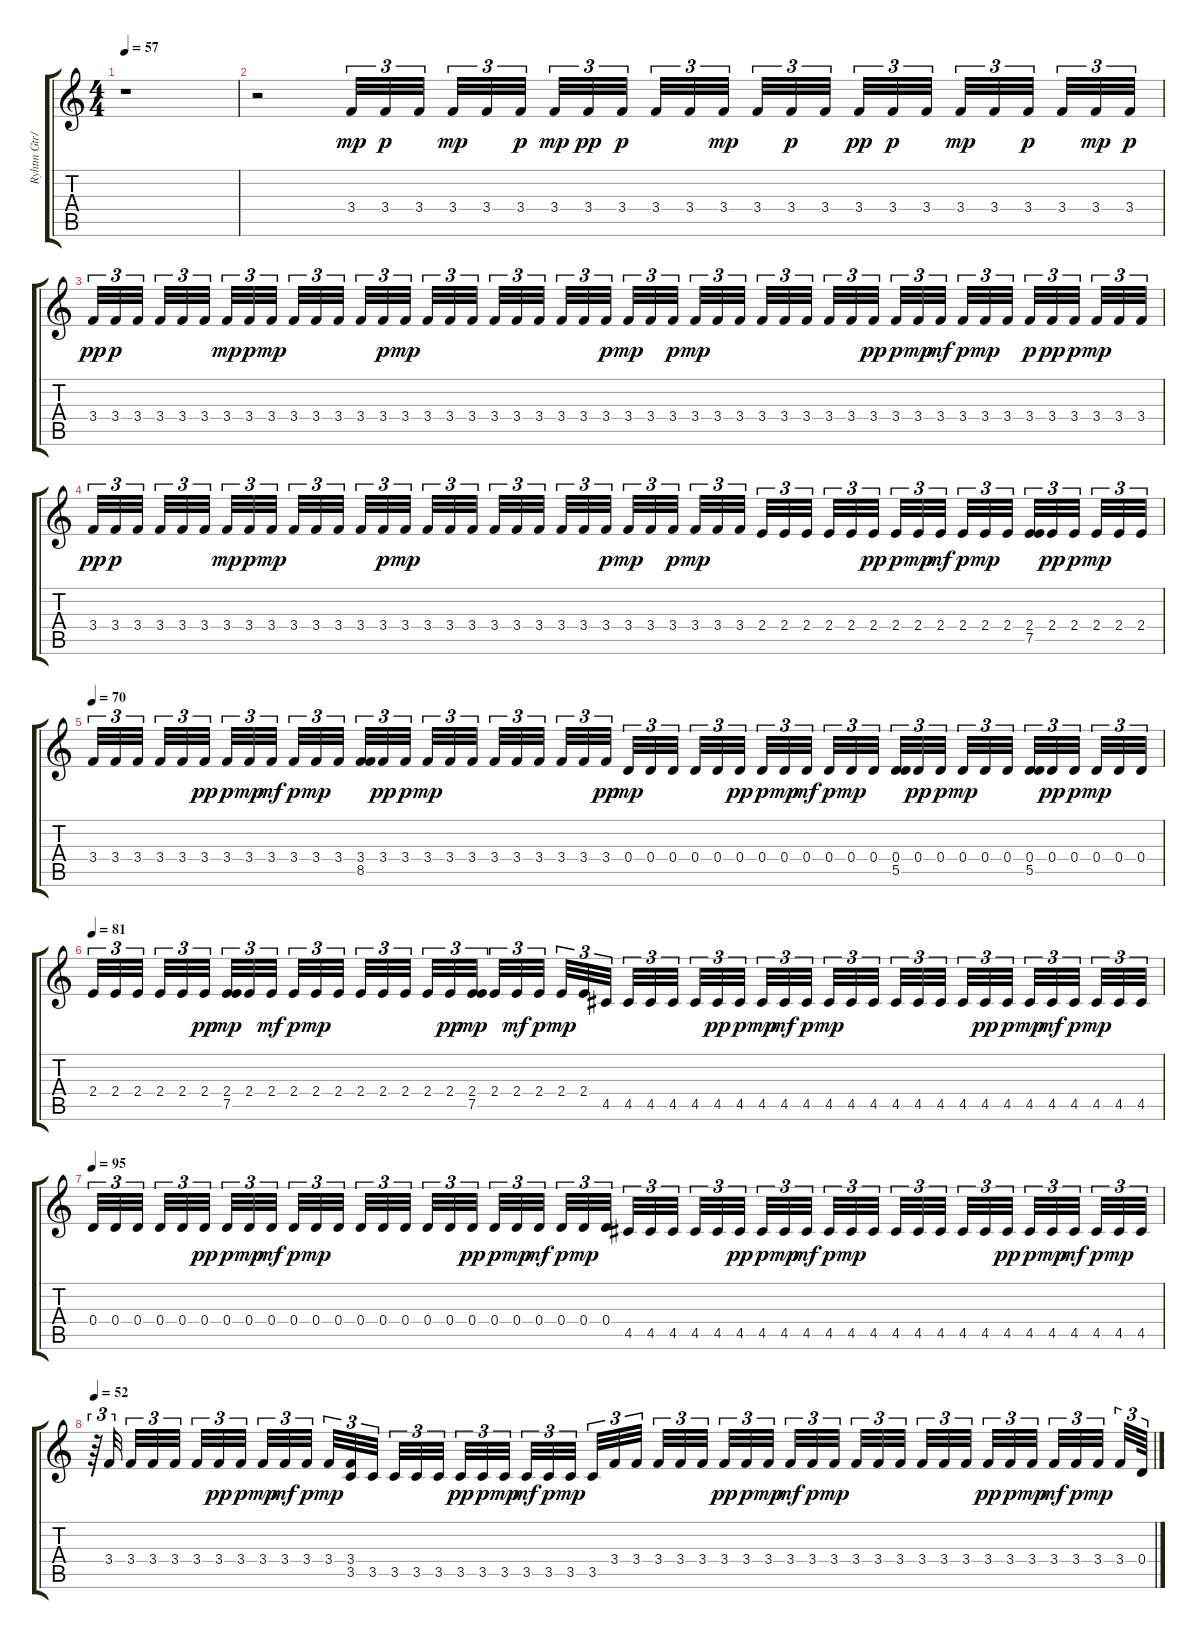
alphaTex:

\track ("Ryhtm Gtr/Fx" "Ryhtm Gtr/") {instrument acousticguitarsteel}
\staff {score tabs}
\tuning (E4 B3 G3 D3 A2 E2) {hide}
\ts (4 4)
\tempo 57
\clef g2
\ks c
r.1{dy mp instrument acousticguitarsteel} |
r.2 3.4.32{tu (3 2)} 3.4.32{tu (3 2) dy p} 3.4.32{tu (3 2)} 3.4.32{tu (3 2) dy mp} 3.4.32{tu (3 2)} 3.4.32{tu (3 2) dy p} 3.4.32{tu (3 2) dy mp} 3.4.32{tu (3 2) dy pp} 3.4.32{tu (3 2) dy p} 3.4.32{tu (3 2)} 3.4.32{tu (3 2)} 3.4.32{tu (3 2) dy mp} 3.4.32{tu (3 2)} 3.4.32{tu (3 2) dy p} 3.4.32{tu (3 2)} 3.4.32{tu (3 2) dy pp} 3.4.32{tu (3 2) dy p} 3.4.32{tu (3 2)} 3.4.32{tu (3 2) dy mp} 3.4.32{tu (3 2)} 3.4.32{tu (3 2) dy p} 3.4.32{tu (3 2)} 3.4.32{tu (3 2) dy mp} 3.4.32{tu (3 2) dy p} |
3.4.32{tu (3 2) dy pp} 3.4.32{tu (3 2) dy p} 3.4.32{tu (3 2)} 3.4.32{tu (3 2)} 3.4.32{tu (3 2)} 3.4.32{tu (3 2)} 3.4.32{tu (3 2) dy mp} 3.4.32{tu (3 2) dy p} 3.4.32{tu (3 2) dy mp} 3.4.32{tu (3 2)} 3.4.32{tu (3 2)} 3.4.32{tu (3 2)} 3.4.32{tu (3 2)} 3.4.32{tu (3 2) dy p} 3.4.32{tu (3 2) dy mp} 3.4.32{tu (3 2)} 3.4.32{tu (3 2)} 3.4.32{tu (3 2)} 3.4.32{tu (3 2)} 3.4.32{tu (3 2)} 3.4.32{tu (3 2)} 3.4.32{tu (3 2)} 3.4.32{tu (3 2)} 3.4.32{tu (3 2) dy p} 3.4.32{tu (3 2) dy mp} 3.4.32{tu (3 2)} 3.4.32{tu (3 2) dy p} 3.4.32{tu (3 2) dy mp} 3.4.32{tu (3 2)} 3.4.32{tu (3 2)} 3.4.32{tu (3 2)} 3.4.32{tu (3 2)} 3.4.32{tu (3 2)} 3.4.32{tu (3 2)} 3.4.32{tu (3 2)} 3.4.32{tu (3 2) dy pp} 3.4.32{tu (3 2) dy p} 3.4.32{tu (3 2) dy mp} 3.4.32{tu (3 2) dy mf} 3.4.32{tu (3 2) dy p} 3.4.32{tu (3 2) dy mp} 3.4.32{tu (3 2)} 3.4.32{tu (3 2) dy p} 3.4.32{tu (3 2) dy pp} 3.4.32{tu (3 2) dy p} 3.4.32{tu (3 2) dy mp} 3.4.32{tu (3 2)} 3.4.32{tu (3 2)} |
3.4.32{tu (3 2) dy pp} 3.4.32{tu (3 2) dy p} 3.4.32{tu (3 2)} 3.4.32{tu (3 2)} 3.4.32{tu (3 2)} 3.4.32{tu (3 2)} 3.4.32{tu (3 2) dy mp} 3.4.32{tu (3 2) dy p} 3.4.32{tu (3 2) dy mp} 3.4.32{tu (3 2)} 3.4.32{tu (3 2)} 3.4.32{tu (3 2)} 3.4.32{tu (3 2)} 3.4.32{tu (3 2) dy p} 3.4.32{tu (3 2) dy mp} 3.4.32{tu (3 2)} 3.4.32{tu (3 2)} 3.4.32{tu (3 2)} 3.4.32{tu (3 2)} 3.4.32{tu (3 2)} 3.4.32{tu (3 2)} 3.4.32{tu (3 2)} 3.4.32{tu (3 2)} 3.4.32{tu (3 2) dy p} 3.4.32{tu (3 2) dy mp} 3.4.32{tu (3 2)} 3.4.32{tu (3 2) dy p} 3.4.32{tu (3 2) dy mp} 3.4.32{tu (3 2)} 3.4.32{tu (3 2)} 2.4.32{tu (3 2)} 2.4.32{tu (3 2)} 2.4.32{tu (3 2)} 2.4.32{tu (3 2)} 2.4.32{tu (3 2)} 2.4.32{tu (3 2) dy pp} 2.4.32{tu (3 2) dy p} 2.4.32{tu (3 2) dy mp} 2.4.32{tu (3 2) dy mf} 2.4.32{tu (3 2) dy p} 2.4.32{tu (3 2) dy mp} 2.4.32{tu (3 2)} (2.4 7.5).32{tu (3 2)} 2.4.32{tu (3 2) dy pp} 2.4.32{tu (3 2) dy p} 2.4.32{tu (3 2) dy mp} 2.4.32{tu (3 2)} 2.4.32{tu (3 2)} |
\tempo 70
3.4.32{tu (3 2)} 3.4.32{tu (3 2)} 3.4.32{tu (3 2)} 3.4.32{tu (3 2)} 3.4.32{tu (3 2)} 3.4.32{tu (3 2) dy pp} 3.4.32{tu (3 2) dy p} 3.4.32{tu (3 2) dy mp} 3.4.32{tu (3 2) dy mf} 3.4.32{tu (3 2) dy p} 3.4.32{tu (3 2) dy mp} 3.4.32{tu (3 2)} (3.4 8.5).32{tu (3 2)} 3.4.32{tu (3 2) dy pp} 3.4.32{tu (3 2) dy p} 3.4.32{tu (3 2) dy mp} 3.4.32{tu (3 2)} 3.4.32{tu (3 2)} 3.4.32{tu (3 2)} 3.4.32{tu (3 2)} 3.4.32{tu (3 2)} 3.4.32{tu (3 2)} 3.4.32{tu (3 2)} 3.4.32{tu (3 2) dy pp} 0.4.32{tu (3 2) dy mp} 0.4.32{tu (3 2)} 0.4.32{tu (3 2)} 0.4.32{tu (3 2)} 0.4.32{tu (3 2)} 0.4.32{tu (3 2) dy pp} 0.4.32{tu (3 2) dy p} 0.4.32{tu (3 2) dy mp} 0.4.32{tu (3 2) dy mf} 0.4.32{tu (3 2) dy p} 0.4.32{tu (3 2) dy mp} 0.4.32{tu (3 2)} (0.4 5.5).32{tu (3 2)} 0.4.32{tu (3 2) dy pp} 0.4.32{tu (3 2) dy p} 0.4.32{tu (3 2) dy mp} 0.4.32{tu (3 2)} 0.4.32{tu (3 2)} (0.4 5.5).32{tu (3 2)} 0.4.32{tu (3 2) dy pp} 0.4.32{tu (3 2) dy p} 0.4.32{tu (3 2) dy mp} 0.4.32{tu (3 2)} 0.4.32{tu (3 2)} |
\tempo 81
2.4.32{tu (3 2)} 2.4.32{tu (3 2)} 2.4.32{tu (3 2)} 2.4.32{tu (3 2)} 2.4.32{tu (3 2)} 2.4.32{tu (3 2) dy pp} (2.4 7.5).32{tu (3 2) dy mp} 2.4.32{tu (3 2)} 2.4.32{tu (3 2) dy mf} 2.4.32{tu (3 2) dy p} 2.4.32{tu (3 2) dy mp} 2.4.32{tu (3 2)} 2.4.32{tu (3 2)} 2.4.32{tu (3 2)} 2.4.32{tu (3 2)} 2.4.32{tu (3 2)} 2.4.32{tu (3 2) dy pp} (2.4 7.5).32{tu (3 2) dy mp} 2.4.32{tu (3 2)} 2.4.32{tu (3 2) dy mf} 2.4.32{tu (3 2) dy p} 2.4.32{tu (3 2) dy mp} 2.4.32{tu (3 2)} 4.5.32{tu (3 2)} 4.5.32{tu (3 2)} 4.5.32{tu (3 2)} 4.5.32{tu (3 2)} 4.5.32{tu (3 2)} 4.5.32{tu (3 2) dy pp} 4.5.32{tu (3 2) dy p} 4.5.32{tu (3 2) dy mp} 4.5.32{tu (3 2) dy mf} 4.5.32{tu (3 2) dy p} 4.5.32{tu (3 2) dy mp} 4.5.32{tu (3 2)} 4.5.32{tu (3 2)} 4.5.32{tu (3 2)} 4.5.32{tu (3 2)} 4.5.32{tu (3 2)} 4.5.32{tu (3 2)} 4.5.32{tu (3 2) dy pp} 4.5.32{tu (3 2) dy p} 4.5.32{tu (3 2) dy mp} 4.5.32{tu (3 2) dy mf} 4.5.32{tu (3 2) dy p} 4.5.32{tu (3 2) dy mp} 4.5.32{tu (3 2)} 4.5.32{tu (3 2)} |
\tempo 95
0.4.32{tu (3 2)} 0.4.32{tu (3 2)} 0.4.32{tu (3 2)} 0.4.32{tu (3 2)} 0.4.32{tu (3 2)} 0.4.32{tu (3 2) dy pp} 0.4.32{tu (3 2) dy p} 0.4.32{tu (3 2) dy mp} 0.4.32{tu (3 2) dy mf} 0.4.32{tu (3 2) dy p} 0.4.32{tu (3 2) dy mp} 0.4.32{tu (3 2)} 0.4.32{tu (3 2)} 0.4.32{tu (3 2)} 0.4.32{tu (3 2)} 0.4.32{tu (3 2)} 0.4.32{tu (3 2)} 0.4.32{tu (3 2) dy pp} 0.4.32{tu (3 2) dy p} 0.4.32{tu (3 2) dy mp} 0.4.32{tu (3 2) dy mf} 0.4.32{tu (3 2) dy p} 0.4.32{tu (3 2) dy mp} 0.4.32{tu (3 2)} 4.5.32{tu (3 2)} 4.5.32{tu (3 2)} 4.5.32{tu (3 2)} 4.5.32{tu (3 2)} 4.5.32{tu (3 2)} 4.5.32{tu (3 2) dy pp} 4.5.32{tu (3 2) dy p} 4.5.32{tu (3 2) dy mp} 4.5.32{tu (3 2) dy mf} 4.5.32{tu (3 2) dy p} 4.5.32{tu (3 2) dy mp} 4.5.32{tu (3 2)} 4.5.32{tu (3 2)} 4.5.32{tu (3 2)} 4.5.32{tu (3 2)} 4.5.32{tu (3 2)} 4.5.32{tu (3 2)} 4.5.32{tu (3 2) dy pp} 4.5.32{tu (3 2) dy p} 4.5.32{tu (3 2) dy mp} 4.5.32{tu (3 2) dy mf} 4.5.32{tu (3 2) dy p} 4.5.32{tu (3 2) dy mp} 4.5.32{tu (3 2)} |
\tempo 52
r.64{tu (3 2)} 3.4.32{tu (3 2)} 3.4.32{tu (3 2)} 3.4.32{tu (3 2)} 3.4.32{tu (3 2)} 3.4.32{tu (3 2)} 3.4.32{tu (3 2) dy pp} 3.4.32{tu (3 2) dy p} 3.4.32{tu (3 2) dy mp} 3.4.32{tu (3 2) dy mf} 3.4.32{tu (3 2) dy p} 3.4.32{tu (3 2) dy mp} (3.4 3.5).32{tu (3 2)} 3.5.32{tu (3 2)} 3.5.32{tu (3 2)} 3.5.32{tu (3 2)} 3.5.32{tu (3 2)} 3.5.32{tu (3 2) dy pp} 3.5.32{tu (3 2) dy p} 3.5.32{tu (3 2) dy mp} 3.5.32{tu (3 2) dy mf} 3.5.32{tu (3 2) dy p} 3.5.32{tu (3 2) dy mp} 3.5.32{tu (3 2)} 3.4.32{tu (3 2)} 3.4.32{tu (3 2)} 3.4.32{tu (3 2)} 3.4.32{tu (3 2)} 3.4.32{tu (3 2)} 3.4.32{tu (3 2) dy pp} 3.4.32{tu (3 2) dy p} 3.4.32{tu (3 2) dy mp} 3.4.32{tu (3 2) dy mf} 3.4.32{tu (3 2) dy p} 3.4.32{tu (3 2) dy mp} 3.4.32{tu (3 2)} 3.4.32{tu (3 2)} 3.4.32{tu (3 2)} 3.4.32{tu (3 2)} 3.4.32{tu (3 2)} 3.4.32{tu (3 2)} 3.4.32{tu (3 2) dy pp} 3.4.32{tu (3 2) dy p} 3.4.32{tu (3 2) dy mp} 3.4.32{tu (3 2) dy mf} 3.4.32{tu (3 2) dy p} 3.4.32{tu (3 2) dy mp} 3.4.32{tu (3 2)} 0.4.64{tu (3 2)}
